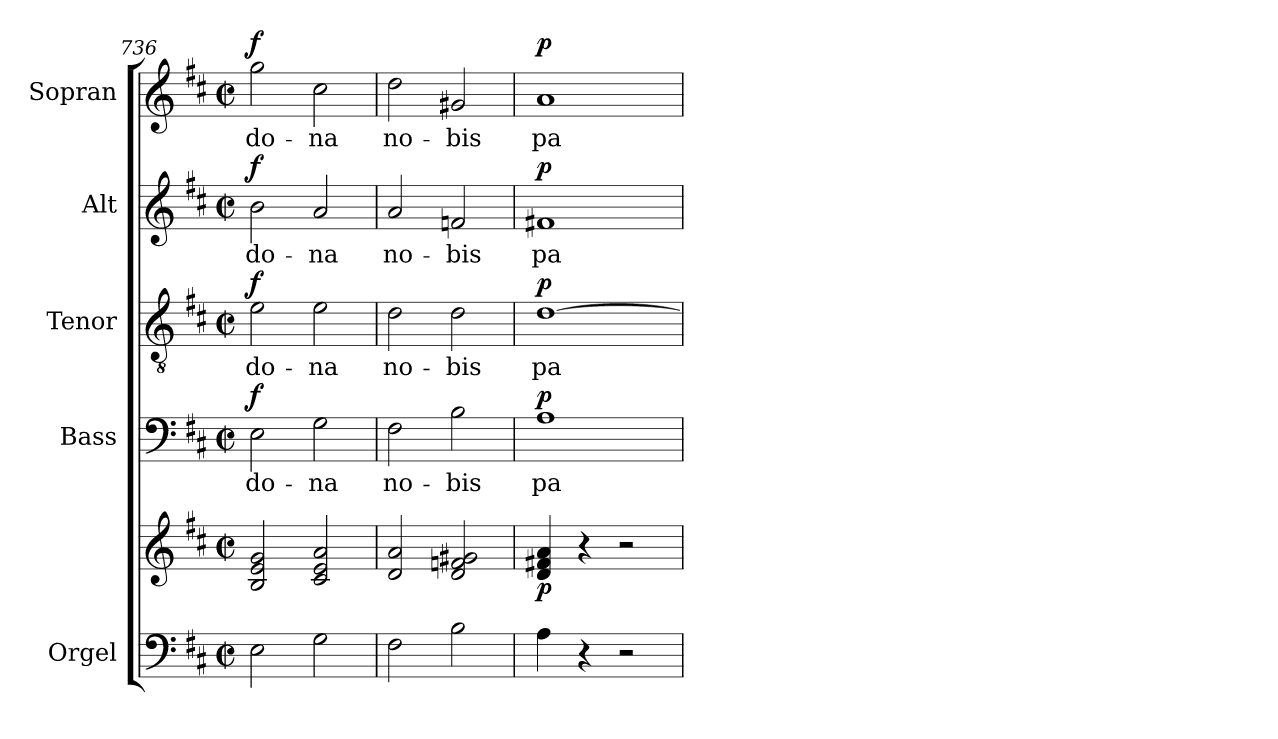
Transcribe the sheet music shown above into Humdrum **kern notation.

**kern	**kern	**dynam	**kern	**text	**dynam	**kern	**text	**dynam	**kern	**text	**dynam	**kern	**text	**dynam
*part5	*part5	*part5	*part4	*part4	*part4	*part3	*part3	*part3	*part2	*part2	*part2	*part1	*part1	*part1
*staff6	*staff5	*staff5/6	*staff4	*staff4	*staff4	*staff3	*staff3	*staff3	*staff2	*staff2	*staff2	*staff1	*staff1	*staff1
*I"Orgel	*	*	*I"Bass	*	*	*I"Tenor	*	*	*I"Alt	*	*	*I"Sopran	*	*
*I'Org.	*	*	*I'B.	*	*	*I'T.	*	*	*I'A.	*	*	*I'S.	*	*
!!LO:PB:g=z
*clefF4	*clefG2	*	*clefF4	*	*	*clefGv2	*	*	*clefG2	*	*	*clefG2	*	*
*k[f#c#]	*k[f#c#]	*	*k[f#c#]	*	*	*k[f#c#]	*	*	*k[f#c#]	*	*	*k[f#c#]	*	*
*D:	*D:	*	*D:	*	*	*D:	*	*	*D:	*	*	*D:	*	*
*M2/2	*M2/2	*	*M2/2	*	*	*M2/2	*	*	*M2/2	*	*	*M2/2	*	*
*met(c|)	*met(c|)	*	*met(c|)	*	*	*met(c|)	*	*	*met(c|)	*	*	*met(c|)	*	*
=736	=736	=736	=736	=736	=736	=736	=736	=736	=736	=736	=736	=736	=736	=736
!	!	!	!	!LO:LY:b	!LO:DY:a	!	!LO:LY:b	!LO:DY:a	!	!LO:LY:b	!LO:DY:a	!	!LO:LY:b	!LO:DY:a
2E\	2B/ 2e/ 2g/	.	2E\	do-	f	2e\	do-	f	2b\	do-	f	2gg\	do-	f
!	!	!	!	!LO:LY:b	!	!	!LO:LY:b	!	!	!LO:LY:b	!	!	!LO:LY:b	!
2G\	2c#/ 2e/ 2a/	.	2G\	-na	.	2e\	-na	.	2a/	-na	.	2cc#\	-na	.
=737	=737	=737	=737	=737	=737	=737	=737	=737	=737	=737	=737	=737	=737	=737
!	!	!	!	!LO:LY:b	!	!	!LO:LY:b	!	!	!LO:LY:b	!	!	!LO:LY:b	!
2F#\	2d/ 2a/	.	2F#\	no-	.	2d\	no-	.	2a/	no-	.	2dd\	no-	.
!	!	!	!	!LO:LY:b	!	!	!LO:LY:b	!	!	!LO:LY:b	!	!	!LO:LY:b	!
2B\	2d/ 2fn/ 2g#X/	.	2B\	-bis	.	2d\	-bis	.	2fn/	-bis	.	2g#X/	-bis	.
=738	=738	=738	=738	=738	=738	=738	=738	=738	=738	=738	=738	=738	=738	=738
!	!	!LO:DY:b	!	!LO:LY:b	!LO:DY:a	!	!LO:LY:b	!LO:DY:a	!	!LO:LY:b	!LO:DY:a	!	!LO:LY:b	!LO:DY:a
4A\	4d/ 4f#X/ 4a/	p	1A	pa-	p	[1d	pa-	p	1f#X	pa-	p	1a	pa-	p
4r	4r	.	.	.	.	.	.	.	.	.	.	.	.	.
2r	2r	.	.	.	.	.	.	.	.	.	.	.	.	.
=	=	=	=	=	=	=	=	=	=	=	=	=	=	=
*-	*-	*-	*-	*-	*-	*-	*-	*-	*-	*-	*-	*-	*-	*-
